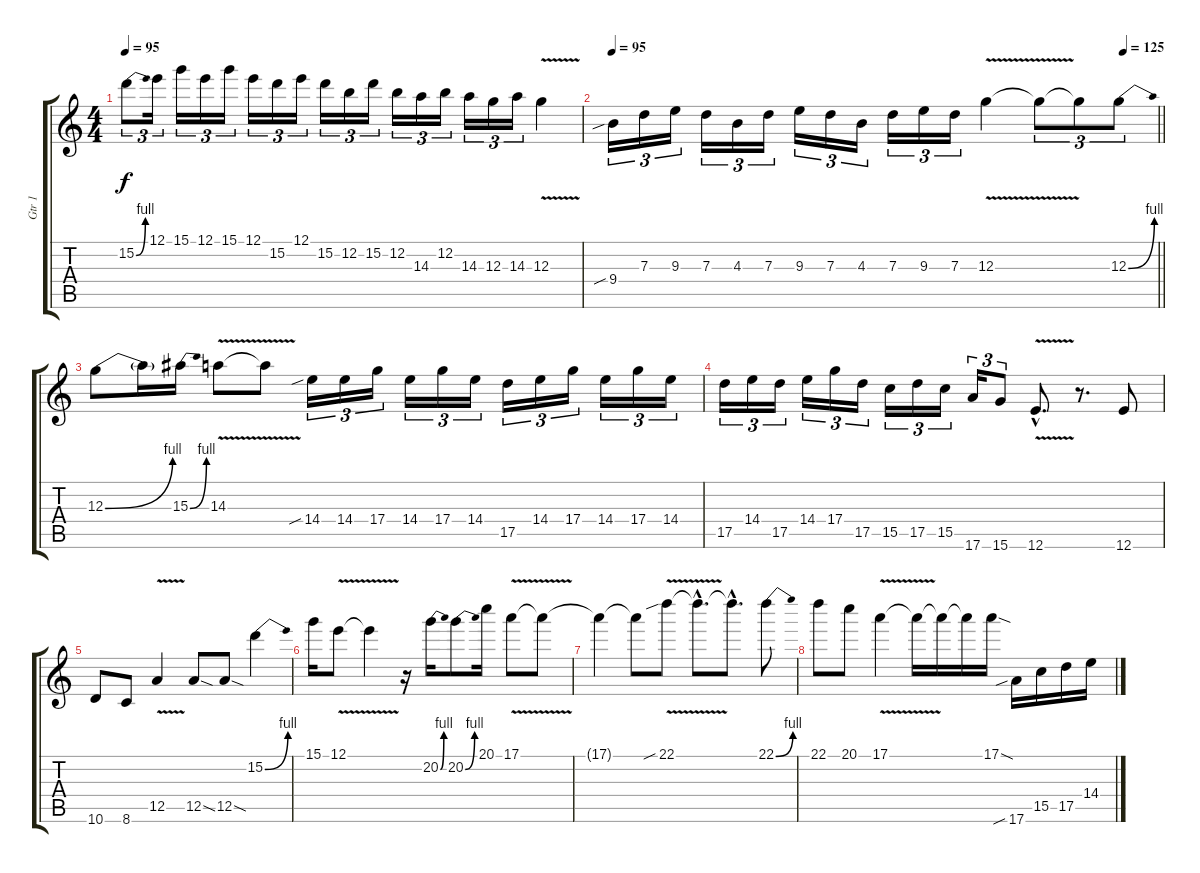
\track ("Gtr 1" "Gtr 1") {instrument distortionguitar}
\staff {score tabs}
\tuning (E4 B3 G3 D3 A2 E2) {hide}
\ts (4 4)
\tempo 95
\clef g2
\ks c
15.2{be (bend 0 0 60 4)}.8{tu (3 2) dy f} 12.1.16{tu (3 2)} 15.1.16{tu (3 2)} 12.1.16{tu (3 2)} 15.1.16{tu (3 2)} 12.1.16{tu (3 2)} 15.2.16{tu (3 2)} 12.1.16{tu (3 2)} 15.2.16{tu (3 2)} 12.2.16{tu (3 2)} 15.2.16{tu (3 2)} 12.2.16{tu (3 2)} 14.3.16{tu (3 2)} 12.2.16{tu (3 2)} 14.3.16{tu (3 2)} 12.3.16{tu (3 2)} 14.3.16{tu (3 2)} 12.3{v}.4 |
\tempo 95
\tempo (125 0.9375)
\barLineRight lightlight
9.4{sib}.16{tu (3 2)} 7.3.16{tu (3 2)} 9.3.16{tu (3 2)} 7.3.16{tu (3 2)} 4.3.16{tu (3 2)} 7.3.16{tu (3 2)} 9.3.16{tu (3 2)} 7.3.16{tu (3 2)} 4.3.16{tu (3 2)} 7.3.16{tu (3 2)} 9.3.16{tu (3 2)} 7.3.16{tu (3 2)} 12.3{v}.4 12.3{t}.8{tu (3 2)} 12.3{t}.8{tu (3 2)} 12.3{be (bend 0 0 60 4)}.8{tu (3 2)} |
12.3{be (bend 0 0 60 4)}.8 12.3{t}.16 15.3{be (bend 0 0 60 4)}.16 14.3{v}.8 14.3{t}.8 14.4{sib}.16{tu (3 2)} 14.4.16{tu (3 2)} 17.4.16{tu (3 2)} 14.4.16{tu (3 2)} 17.4.16{tu (3 2)} 14.4.16{tu (3 2)} 17.5.16{tu (3 2)} 14.4.16{tu (3 2)} 17.4.16{tu (3 2)} 14.4.16{tu (3 2)} 17.4.16{tu (3 2)} 14.4.16{tu (3 2)} |
17.5.16{tu (3 2)} 14.4.16{tu (3 2)} 17.5.16{tu (3 2)} 14.4.16{tu (3 2)} 17.4.16{tu (3 2)} 17.5.16{tu (3 2)} 15.5.16{tu (3 2)} 17.5.16{tu (3 2)} 15.5.16{tu (3 2)} 17.6.16{tu (3 2)} 15.6.8{tu (3 2)} 12.6{v hac}.8{d} r.8{d} 12.6.8 |
10.6.8 8.6.8 12.5{v}.4 12.5{sod}.8 12.5{sod}.8 15.2{be (bend 0 0 60 4)}.4 |
15.1.16 12.1{v}.8 12.1{t}.4 r.16 20.2{be (bend 0 0 60 4)}.16 20.2{be (bend 0 0 60 4)}.8 20.1.16 17.1{v}.8 17.1{t}.8 |
17.1{t}.4 17.1{t}.8 22.1{v sib}.8 22.1{hac t}.8{d} 22.1{hac t}.8{d} 22.1{be (bend 0 0 60 4)}.8 |
22.1.8 20.1.8 17.1{v}.4 17.1{t}.16 17.1{t}.16 17.1{t}.16 17.1{sod}.16 17.6{sib}.16 15.5.16 17.5.16 14.4.16
